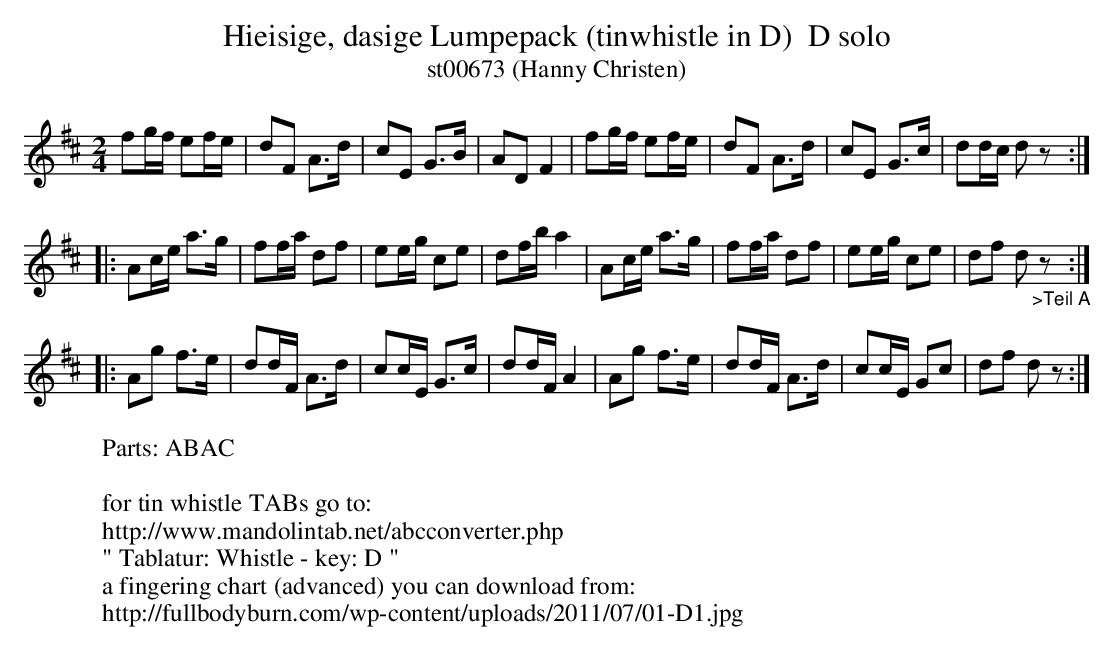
X:1
T: Hieisige, dasige Lumpepack (tinwhistle in D)  D solo
T: st00673 (Hanny Christen)
M:2/4
L:1/8
K:D transpose=12
fg/f/ ef/e/ | dF A>d | cE G>B | ADF2 | fg/f/ ef/e/ | dF A>d | \
cE G>c | dd/c/ dz ::
 Ac/e/ a>g | ff/a/ df | ee/g/ ce | df/b/a2 | \
Ac/e/ a>g | ff/a/ df | ee/g/ ce | df d"_>Teil A"z ::
 Ag f>e | \
dd/F/ A>d | cc/E/ G>c | dd/F/A2 | Ag f>e | dd/F/ A>d | cc/E/ Gc | df dz :|
W: Parts: ABAC
W:
W:for tin whistle TABs go to:
W:http://www.mandolintab.net/abcconverter.php
W:" Tablatur: Whistle - key: D "
W:a fingering chart (advanced) you can download from:
W:http://fullbodyburn.com/wp-content/uploads/2011/07/01-D1.jpg
